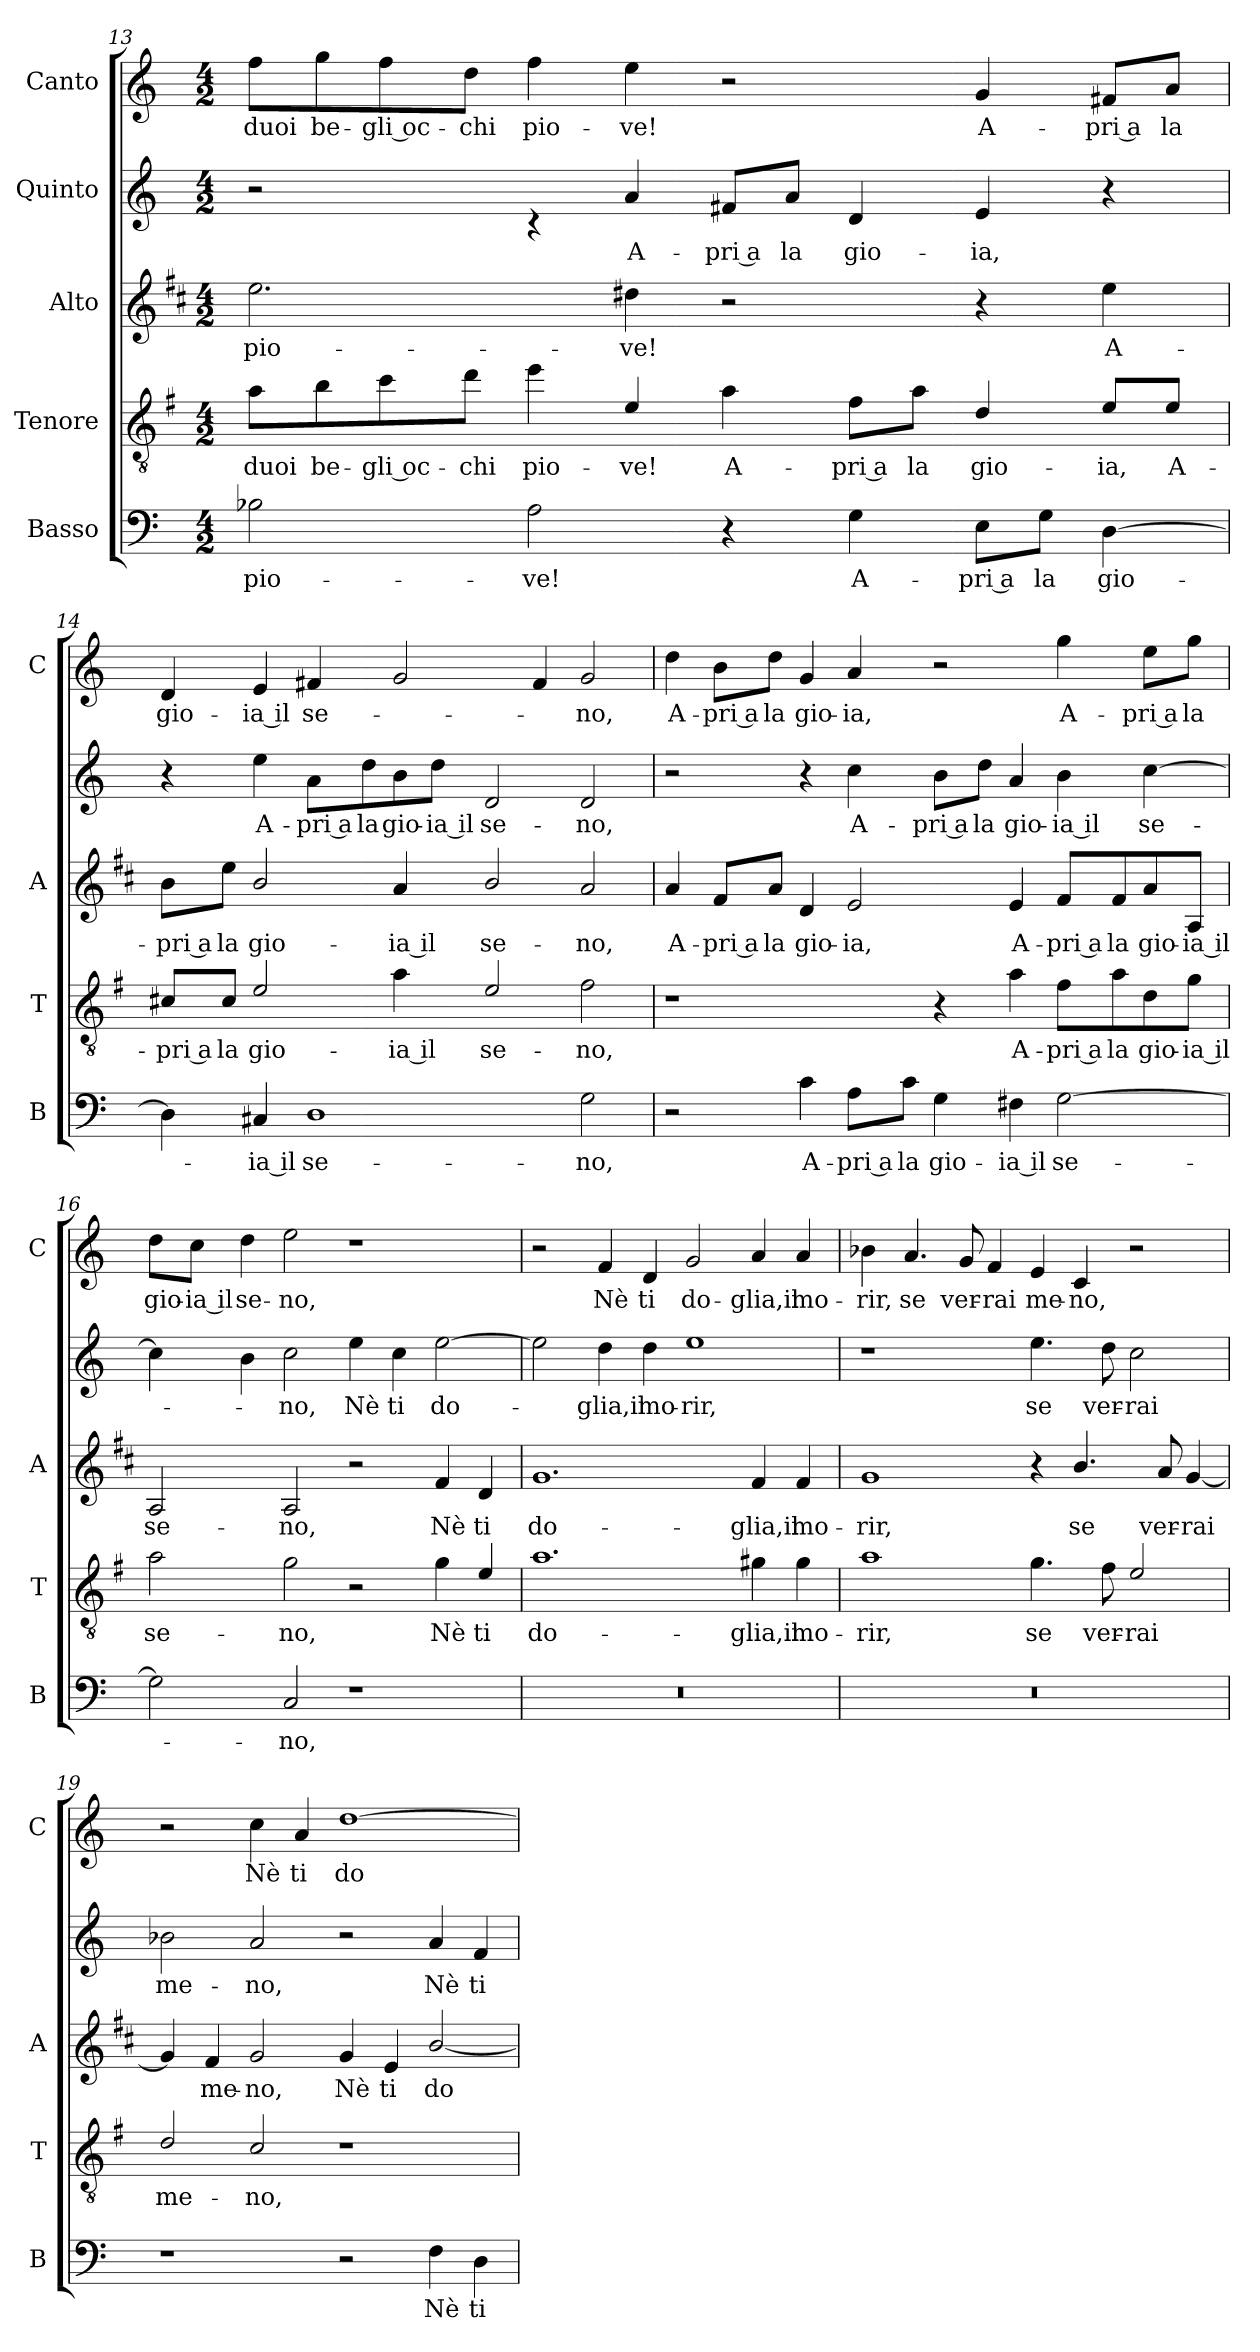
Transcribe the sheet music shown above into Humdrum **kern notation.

**kern	**text	**kern	**text	**kern	**text	**kern	**text	**kern	**text
*part5	*part5	*part4	*part4	*part3	*part3	*part2	*part2	*part1	*part1
*staff5	*staff5	*staff4	*staff4	*staff3	*staff3	*staff2	*staff2	*staff1	*staff1
*I"Basso	*	*I"Tenore	*	*I"Alto	*	*I"Quinto	*	*I"Canto	*
*I'B	*	*I'T	*	*I'A	*	*	*	*I'C	*
!!LO:PB:g=z
*clefF4	*	*clefGv2	*	*clefG2	*	*clefG2	*	*clefG2	*
*	*	*ITrd4c7	*	*ITrd1c2	*	*	*	*	*
*k[]	*	*k[]	*	*k[]	*	*k[]	*	*k[]	*
*C:	*	*C:	*	*C:	*	*C:	*	*C:	*
*M4/2	*	*M4/2	*	*M4/2	*	*M4/2	*	*M4/2	*
=13	=13	=13	=13	=13	=13	=13	=13	=13	=13
!	!LO:LY:b	!	!LO:LY:b	!	!LO:LY:b	!	!	!	!LO:LY:b
2B-X\	pio-	8d\L	duoi	2.dd\	pio-	2r	.	8ff\L	duoi
!	!	!	!LO:LY:b	!	!	!	!	!	!LO:LY:b
.	.	8e\	be-	.	.	.	.	8gg\	be-
!	!	!	!LO:LY:b	!	!	!	!	!	!LO:LY:b
.	.	8f\	-gli oc-	.	.	.	.	8ff\	-gli oc-
!	!	!	!LO:LY:b	!	!	!	!	!	!LO:LY:b
.	.	8g\J	-chi	.	.	.	.	8dd\J	-chi
!	!LO:LY:b	!	!LO:LY:b	!	!	!	!	!	!LO:LY:b
2A\	-ve!	4a\	pio-	.	.	4rc	.	4ff\	pio-
!	!	!	!LO:LY:b	!	!LO:LY:b	!	!LO:LY:b	!	!LO:LY:b
.	.	4A/	-ve!	4cc#X\	-ve!	4a/	A-	4ee\	-ve!
!	!	!	!LO:LY:b	!	!	!	!LO:LY:b	!	!
4r	.	4d\	A-	2r	.	8f#X/L	-pri a	2r	.
!	!	!	!	!	!	!	!LO:LY:b	!	!
.	.	.	.	.	.	8a/J	la	.	.
!	!LO:LY:b	!	!LO:LY:b	!	!	!	!LO:LY:b	!	!
4G\	A-	8B\L	-pri a	.	.	4d/	gio-	.	.
!	!	!	!LO:LY:b	!	!	!	!	!	!
.	.	8d\J	la	.	.	.	.	.	.
!	!LO:LY:b	!	!LO:LY:b	!	!	!	!LO:LY:b	!	!LO:LY:b
8E\L	-pri a	4G/	gio-	4r	.	4e/	-ia,	4g/	A-
!	!LO:LY:b	!	!	!	!	!	!	!	!
8G\J	la	.	.	.	.	.	.	.	.
!	!LO:LY:b	!	!LO:LY:b	!	!LO:LY:b	!	!	!	!LO:LY:b
[4D\	gio-	8A/L	-ia,	4dd\	A-	4r	.	8f#X/L	-pri a
!	!	!	!LO:LY:b	!	!	!	!	!	!LO:LY:b
.	.	8A/J	A-	.	.	.	.	8a/J	la
=14	=14	=14	=14	=14	=14	=14	=14	=14	=14
!	!	!	!LO:LY:b	!	!LO:LY:b	!	!	!	!LO:LY:b
4D\]	.	8F#X/L	-pri a	8a\L	-pri a	4r	.	4d/	gio-
!	!	!	!LO:LY:b	!	!LO:LY:b	!	!	!	!
.	.	8F#/J	la	8dd\J	la	.	.	.	.
!	!LO:LY:b	!	!LO:LY:b	!	!LO:LY:b	!	!LO:LY:b	!	!LO:LY:b
4C#X/	-ia il	2A/	gio-	2a/	gio-	4ee\	A-	4e/	-ia il
!	!LO:LY:b	!	!	!	!	!	!LO:LY:b	!	!LO:LY:b
1D	se-	.	.	.	.	8a\L	-pri a	4f#X/	se-
!	!	!	!	!	!	!	!LO:LY:b	!	!
.	.	.	.	.	.	8dd\	la	.	.
!	!	!	!LO:LY:b	!	!LO:LY:b	!	!LO:LY:b	!	!
.	.	4d\	-ia il	4g/	-ia il	8b\	gio-	2g/	.
!	!	!	!	!	!	!	!LO:LY:b	!	!
.	.	.	.	.	.	8dd\J	-ia il	.	.
!	!	!	!LO:LY:b	!	!LO:LY:b	!	!LO:LY:b	!	!
.	.	2A/	se-	2a/	se-	2d/	se-	.	.
.	.	.	.	.	.	.	.	4f#/	.
!	!LO:LY:b	!	!LO:LY:b	!	!LO:LY:b	!	!LO:LY:b	!	!LO:LY:b
2G\	-no,	2B\	-no,	2g/	-no,	2d/	-no,	2g/	-no,
!!LO:LB:g=z
=15	=15	=15	=15	=15	=15	=15	=15	=15	=15
!	!	!	!	!	!LO:LY:b	!	!	!	!LO:LY:b
2r	.	1r	.	4g/	A-	2r	.	4dd\	A-
!	!	!	!	!	!LO:LY:b	!	!	!	!LO:LY:b
.	.	.	.	8e/L	-pri a	.	.	8b\L	-pri a
!	!	!	!	!	!LO:LY:b	!	!	!	!LO:LY:b
.	.	.	.	8g/J	la	.	.	8dd\J	la
!	!LO:LY:b	!	!	!	!LO:LY:b	!	!	!	!LO:LY:b
4c\	A-	.	.	4c/	gio-	4r	.	4g/	gio-
!	!LO:LY:b	!	!	!	!LO:LY:b	!	!LO:LY:b	!	!LO:LY:b
8A\L	-pri a	.	.	2d/	-ia,	4cc\	A-	4a/	-ia,
!	!LO:LY:b	!	!	!	!	!	!	!	!
8c\J	la	.	.	.	.	.	.	.	.
!	!LO:LY:b	!	!	!	!	!	!LO:LY:b	!	!
4G\	gio-	4r	.	.	.	8b\L	-pri a	2r	.
!	!	!	!	!	!	!	!LO:LY:b	!	!
.	.	.	.	.	.	8dd\J	la	.	.
!	!LO:LY:b	!	!LO:LY:b	!	!LO:LY:b	!	!LO:LY:b	!	!
4F#X\	-ia il	4d\	A-	4d/	A-	4a/	gio-	.	.
!	!LO:LY:b	!	!LO:LY:b	!	!LO:LY:b	!	!LO:LY:b	!	!LO:LY:b
[2G\	se-	8B\L	-pri a	8e/L	-pri a	4b\	-ia il	4gg\	A-
!	!	!	!LO:LY:b	!	!LO:LY:b	!	!	!	!
.	.	8d\	la	8e/	la	.	.	.	.
!	!	!	!LO:LY:b	!	!LO:LY:b	!	!LO:LY:b	!	!LO:LY:b
.	.	8G\	gio-	8g/	gio-	[4cc\	se-	8ee\L	-pri a
!	!	!	!LO:LY:b	!	!LO:LY:b	!	!	!	!LO:LY:b
.	.	8c\J	-ia il	8G/J	-ia il	.	.	8gg\J	la
=16	=16	=16	=16	=16	=16	=16	=16	=16	=16
!	!	!	!LO:LY:b	!	!LO:LY:b	!	!	!	!LO:LY:b
2G\]	.	2d\	se-	2G/	se-	4cc\]	.	8dd\L	gio-
!	!	!	!	!	!	!	!	!	!LO:LY:b
.	.	.	.	.	.	.	.	8cc\J	-ia il
!	!	!	!	!	!	!	!	!	!LO:LY:b
.	.	.	.	.	.	4b\	.	4dd\	se-
!	!LO:LY:b	!	!LO:LY:b	!	!LO:LY:b	!	!LO:LY:b	!	!LO:LY:b
2C/	-no,	2c\	-no,	2G/	-no,	2cc\	-no,	2ee\	-no,
!	!	!	!	!	!	!	!LO:LY:b	!	!
1r	.	2r	.	2r	.	4ee\	Nè	1r	.
!	!	!	!	!	!	!	!LO:LY:b	!	!
.	.	.	.	.	.	4cc\	ti	.	.
!	!	!	!LO:LY:b	!	!LO:LY:b	!	!LO:LY:b	!	!
.	.	4c\	Nè	4e/	Nè	[2ee\	do-	.	.
!	!	!	!LO:LY:b	!	!LO:LY:b	!	!	!	!
.	.	4A/	ti	4c/	ti	.	.	.	.
=17	=17	=17	=17	=17	=17	=17	=17	=17	=17
!	!	!	!LO:LY:b	!	!LO:LY:b	!	!	!	!
0r	.	1.d	do-	1.f	do-	2ee\]	.	2r	.
!	!	!	!	!	!	!	!LO:LY:b	!	!LO:LY:b
.	.	.	.	.	.	4dd\	-glia,il	4f/	Nè
!	!	!	!	!	!	!	!LO:LY:b	!	!LO:LY:b
.	.	.	.	.	.	4dd\	mo-	4d/	ti
!	!	!	!	!	!	!	!LO:LY:b	!	!LO:LY:b
.	.	.	.	.	.	1ee	-rir,	2g/	do-
!	!	!	!LO:LY:b	!	!LO:LY:b	!	!	!	!LO:LY:b
.	.	4c#X\	-glia,il	4e/	-glia,il	.	.	4a/	-glia,il
!	!	!	!LO:LY:b	!	!LO:LY:b	!	!	!	!LO:LY:b
.	.	4c#\	mo-	4e/	mo-	.	.	4a/	mo-
!!LO:LB:g=z
=18	=18	=18	=18	=18	=18	=18	=18	=18	=18
!	!	!	!LO:LY:b	!	!LO:LY:b	!	!	!	!LO:LY:b
0r	.	1d	-rir,	1f	-rir,	1r	.	4b-X\	-rir,
!	!	!	!	!	!	!	!	!	!LO:LY:b
.	.	.	.	.	.	.	.	4.a/	se
!	!	!	!	!	!	!	!	!	!LO:LY:b
.	.	.	.	.	.	.	.	8g/	ver-
!	!	!	!	!	!	!	!	!	!LO:LY:b
.	.	.	.	.	.	.	.	4f/	-rai
!	!	!	!LO:LY:b	!	!	!	!LO:LY:b	!	!LO:LY:b
.	.	4.c\	se	4r	.	4.ee\	se	4e/	me-
!	!	!	!	!	!LO:LY:b	!	!	!	!LO:LY:b
.	.	.	.	4.a/	se	.	.	4c/	-no,
!	!	!	!LO:LY:b	!	!	!	!LO:LY:b	!	!
.	.	8B\	ver-	.	.	8dd\	ver-	.	.
!	!	!	!LO:LY:b	!	!	!	!LO:LY:b	!	!
.	.	2A/	-rai	.	.	2cc\	-rai	2r	.
!	!	!	!	!	!LO:LY:b	!	!	!	!
.	.	.	.	8g/	ver-	.	.	.	.
!	!	!	!	!	!LO:LY:b	!	!	!	!
.	.	.	.	[4f/	-rai	.	.	.	.
=19	=19	=19	=19	=19	=19	=19	=19	=19	=19
!	!	!	!LO:LY:b	!	!	!	!LO:LY:b	!	!
1r	.	2G/	me-	4f/]	.	2b-X\	me-	2r	.
!	!	!	!	!	!LO:LY:b	!	!	!	!
.	.	.	.	4e/	me-	.	.	.	.
!	!	!	!LO:LY:b	!	!LO:LY:b	!	!LO:LY:b	!	!LO:LY:b
.	.	2F/	-no,	2f/	-no,	2a/	-no,	4cc\	Nè
!	!	!	!	!	!	!	!	!	!LO:LY:b
.	.	.	.	.	.	.	.	4a/	ti
!	!	!	!	!	!LO:LY:b	!	!	!	!LO:LY:b
2r	.	1r	.	4f/	Nè	2r	.	[1dd	do-
!	!	!	!	!	!LO:LY:b	!	!	!	!
.	.	.	.	4d/	ti	.	.	.	.
!	!LO:LY:b	!	!	!	!LO:LY:b	!	!LO:LY:b	!	!
4F\	Nè	.	.	[2a/	do-	4a/	Nè	.	.
!	!LO:LY:b	!	!	!	!	!	!LO:LY:b	!	!
4D\	ti	.	.	.	.	4f/	ti	.	.
=	=	=	=	=	=	=	=	=	=
*-	*-	*-	*-	*-	*-	*-	*-	*-	*-
